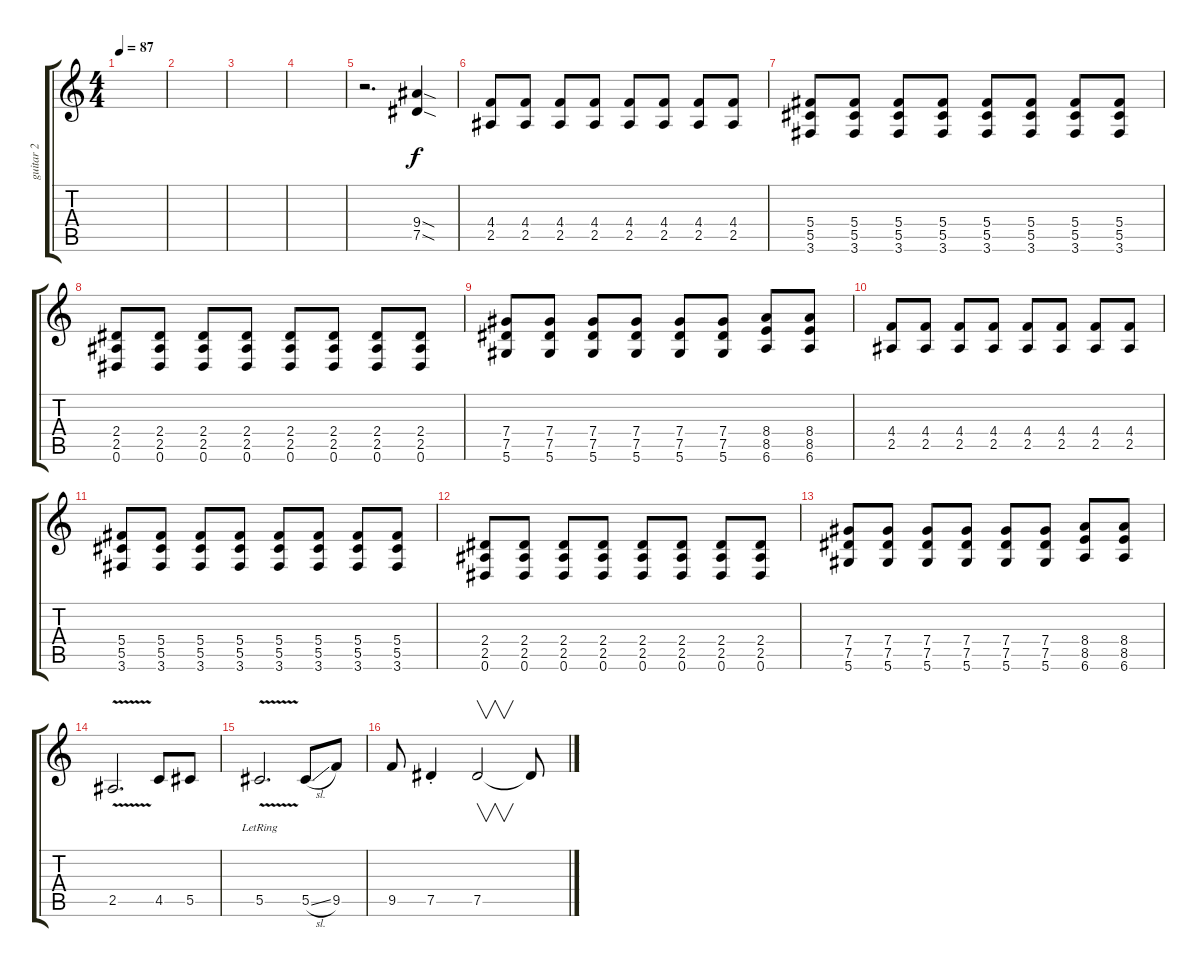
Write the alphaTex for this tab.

\track ("guitar 2" "guitar 2") {instrument distortionguitar}
\staff {score tabs}
\tuning (Eb4 Bb3 Gb3 Db3 Ab2 Eb2) {hide}
\ts (4 4)
\tempo 87
\clef g2
\ks c
|
|
|
|
r.2{d} (9.4{sod} 7.5{sod}).4 |
(4.4 2.5).8 (4.4 2.5).8 (4.4 2.5).8 (4.4 2.5).8 (4.4 2.5).8 (4.4 2.5).8 (4.4 2.5).8 (4.4 2.5).8 |
(5.4 5.5 3.6).8 (5.4 5.5 3.6).8 (5.4 5.5 3.6).8 (5.4 5.5 3.6).8 (5.4 5.5 3.6).8 (5.4 5.5 3.6).8 (5.4 5.5 3.6).8 (5.4 5.5 3.6).8 |
(2.4 2.5 0.6).8 (2.4 2.5 0.6).8 (2.4 2.5 0.6).8 (2.4 2.5 0.6).8 (2.4 2.5 0.6).8 (2.4 2.5 0.6).8 (2.4 2.5 0.6).8 (2.4 2.5 0.6).8 |
(7.4 7.5 5.6).8 (7.4 7.5 5.6).8 (7.4 7.5 5.6).8 (7.4 7.5 5.6).8 (7.4 7.5 5.6).8 (7.4 7.5 5.6).8 (8.4 8.5 6.6).8 (8.4 8.5 6.6).8 |
(4.4 2.5).8 (4.4 2.5).8 (4.4 2.5).8 (4.4 2.5).8 (4.4 2.5).8 (4.4 2.5).8 (4.4 2.5).8 (4.4 2.5).8 |
(5.4 5.5 3.6).8 (5.4 5.5 3.6).8 (5.4 5.5 3.6).8 (5.4 5.5 3.6).8 (5.4 5.5 3.6).8 (5.4 5.5 3.6).8 (5.4 5.5 3.6).8 (5.4 5.5 3.6).8 |
(2.4 2.5 0.6).8 (2.4 2.5 0.6).8 (2.4 2.5 0.6).8 (2.4 2.5 0.6).8 (2.4 2.5 0.6).8 (2.4 2.5 0.6).8 (2.4 2.5 0.6).8 (2.4 2.5 0.6).8 |
(7.4 7.5 5.6).8 (7.4 7.5 5.6).8 (7.4 7.5 5.6).8 (7.4 7.5 5.6).8 (7.4 7.5 5.6).8 (7.4 7.5 5.6).8 (8.4 8.5 6.6).8 (8.4 8.5 6.6).8 |
2.5{v}.2{d} 4.5.8 5.5.8 |
5.5{v lr}.2{d} 5.5{sl}.8 9.5.8 |
9.5.8 7.5{st}.4 7.5.2{v} 7.5{t}.8
